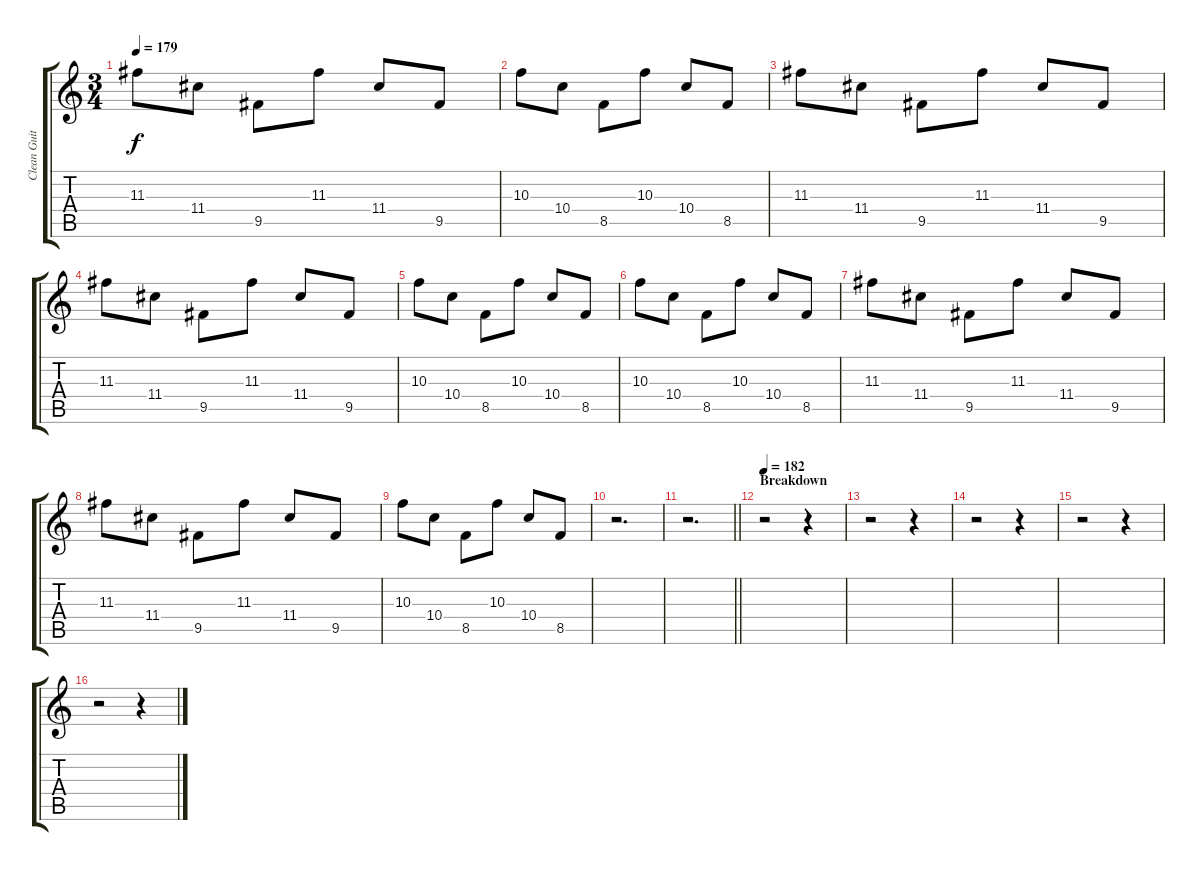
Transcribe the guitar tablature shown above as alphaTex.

\track ("Clean Guitar" "Clean Guit") {instrument electricguitarclean}
\staff {score tabs}
\tuning (E4 B3 G3 D3 A2 D2) {hide}
\ts (3 4)
\tempo 179
\clef g2
\ks c
11.3.8{dy f} 11.4.8 9.5.8 11.3.8 11.4.8 9.5.8 |
10.3.8 10.4.8 8.5.8 10.3.8 10.4.8 8.5.8 |
11.3.8 11.4.8 9.5.8 11.3.8 11.4.8 9.5.8 |
11.3.8 11.4.8 9.5.8 11.3.8 11.4.8 9.5.8 |
10.3.8 10.4.8 8.5.8 10.3.8 10.4.8 8.5.8 |
10.3.8 10.4.8 8.5.8 10.3.8 10.4.8 8.5.8 |
11.3.8 11.4.8 9.5.8 11.3.8 11.4.8 9.5.8 |
11.3.8 11.4.8 9.5.8 11.3.8 11.4.8 9.5.8 |
10.3.8 10.4.8 8.5.8 10.3.8 10.4.8 8.5.8 |
r.2{d} |
\barLineRight lightlight
r.2{d} |
\section ("" "Breakdown")
\tempo 182
r.2 r.4 |
r.2 r.4 |
r.2 r.4 |
r.2 r.4 |
r.2 r.4
